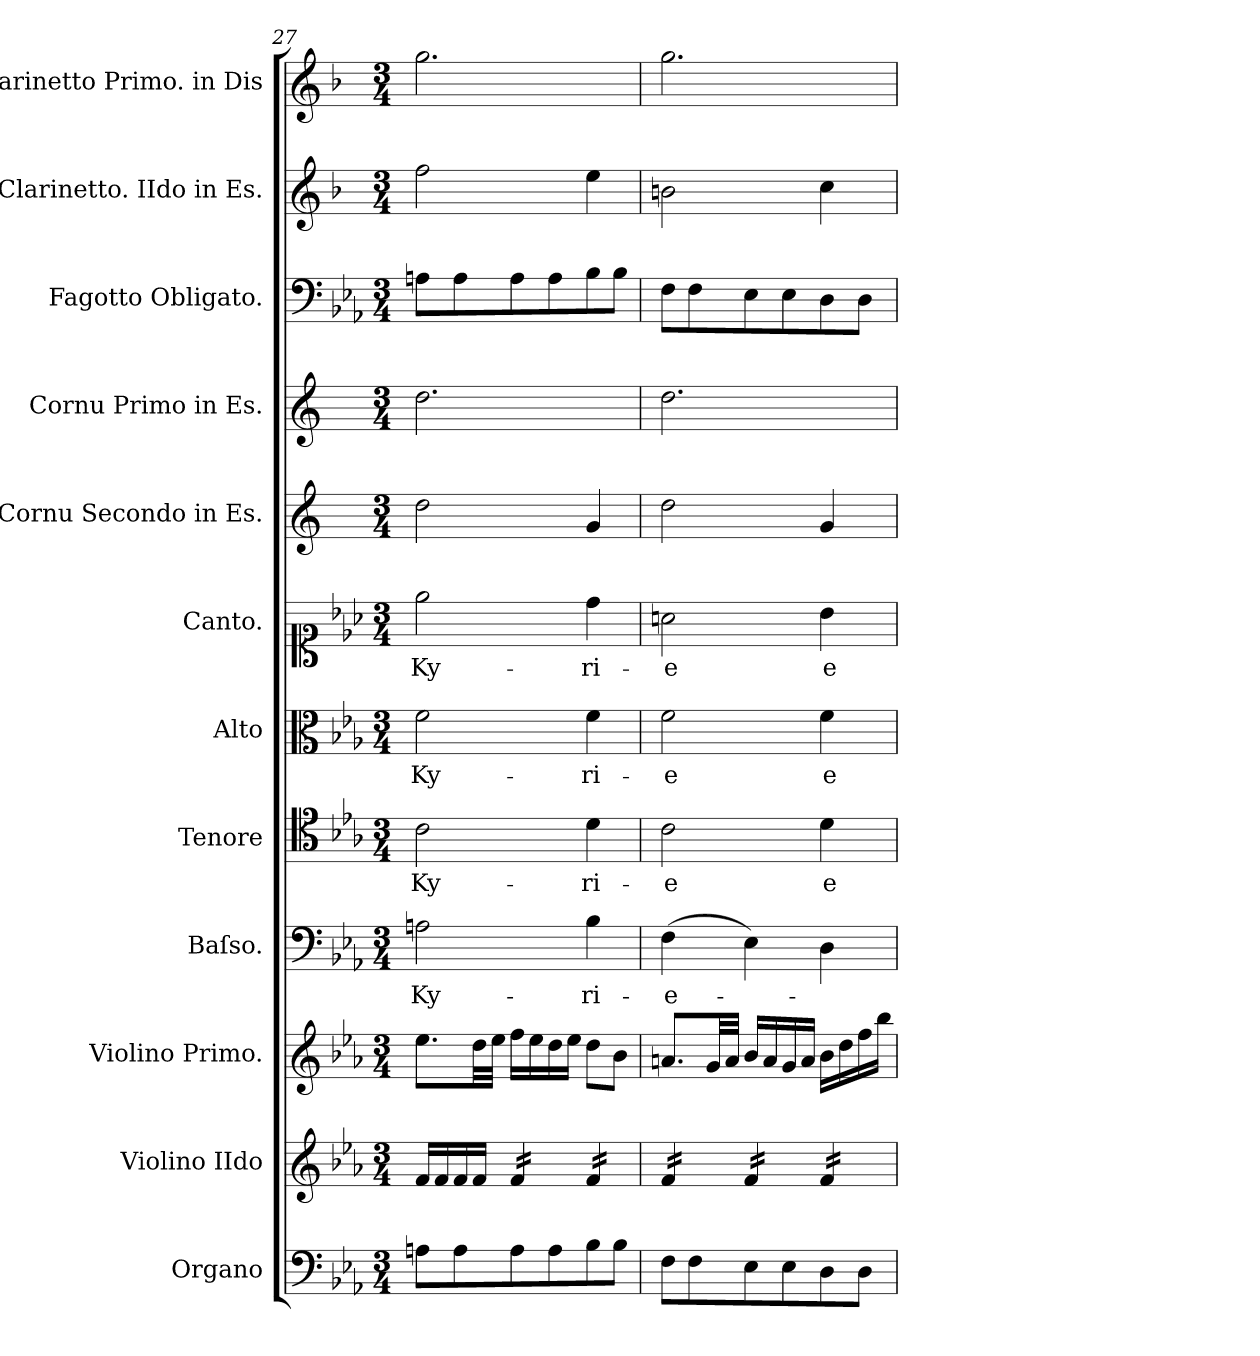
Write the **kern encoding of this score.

**kern	**kern	**kern	**kern	**text	**kern	**text	**kern	**text	**kern	**text	**kern	**kern	**kern	**kern	**kern
*part12	*part11	*part10	*part9	*part9	*part8	*part8	*part7	*part7	*part6	*part6	*part5	*part4	*part3	*part2	*part1
*staff12	*staff11	*staff10	*staff9	*staff9	*staff8	*staff8	*staff7	*staff7	*staff6	*staff6	*staff5	*staff4	*staff3	*staff2	*staff1
*I"Organo	*I"Violino IIdo	*I"Violino Primo.	*I"Baſso.	*	*I"Tenore	*	*I"Alto	*	*I"Canto.	*	*I"Cornu Secondo in Es.	*I"Cornu Primo in Es.	*I"Fagotto Obligato.	*I"Clarinetto. IIdo in Es.	*I"Clarinetto Primo. in Dis
*I'org	*I'vl II	*I'vl I	*I'B	*	*I'T	*	*I'A	*	*	*	*I'cor 2 in E♭	*I'cor 1 in E♭	*I'fag	*I'cl 2 in E♭	*I'cl 2 in E♭
*clefF4	*clefG2	*clefG2	*clefF4	*	*clefC4	*	*clefC3	*	*clefC1	*	*clefG2	*clefG2	*clefF4	*clefG2	*clefG2
*	*	*	*	*	*	*	*	*	*	*	*ITrd5c9	*ITrd5c9	*	*ITrd1c2	*ITrd1c2
*k[b-e-a-]	*k[b-e-a-]	*k[b-e-a-]	*k[b-e-a-]	*	*k[b-e-a-]	*	*k[b-e-a-]	*	*k[b-e-a-]	*	*k[b-e-a-]	*k[b-e-a-]	*k[b-e-a-]	*k[b-e-a-]	*k[b-e-a-]
*M3/4	*M3/4	*M3/4	*M3/4	*	*M3/4	*	*M3/4	*	*M3/4	*	*M3/4	*M3/4	*M3/4	*M3/4	*M3/4
=27	=27	=27	=27	=27	=27	=27	=27	=27	=27	=27	=27	=27	=27	=27	=27
8An\L	16f/LL	8.ee-\L	2An\	Ky-	2c\	Ky-	2f\	Ky-	2ee-\	Ky-	2f\	2.f\	8An\L	2ee-\	2.ff\
.	16f/	.	.	.	.	.	.	.	.	.	.	.	.	.	.
8A\	16f/	.	.	.	.	.	.	.	.	.	.	.	8A\	.	.
.	16f/JJ	32dd\LL	.	.	.	.	.	.	.	.	.	.	.	.	.
.	.	32ee-\JJJ	.	.	.	.	.	.	.	.	.	.	.	.	.
*	*tremolo	*	*	*	*	*	*	*	*	*	*	*	*	*	*
8A\	16f/LL	16ff\LL	.	.	.	.	.	.	.	.	.	.	8A\	.	.
.	16f/	16ee-\	.	.	.	.	.	.	.	.	.	.	.	.	.
8A\	16f/	16dd\	.	.	.	.	.	.	.	.	.	.	8A\	.	.
.	16f/JJ	16ee-\JJ	.	.	.	.	.	.	.	.	.	.	.	.	.
8B-\	16f/LL	8dd\L	4B-\	-ri-	4d\	-ri-	4f\	-ri-	4dd\	-ri-	4B-/	.	8B-\	4dd\	.
.	16f/	.	.	.	.	.	.	.	.	.	.	.	.	.	.
8B-\J	16f/	8b-\J	.	.	.	.	.	.	.	.	.	.	8B-\J	.	.
.	16f/JJ	.	.	.	.	.	.	.	.	.	.	.	.	.	.
=28	=28	=28	=28	=28	=28	=28	=28	=28	=28	=28	=28	=28	=28	=28	=28
8F\L	16f/LL	8.an/L	(4F\	-e-	2c\	-e	2f\	-e	2an\	-e	2f\	2.f\	8F\L	2an\	2.ff\
.	16f/	.	.	.	.	.	.	.	.	.	.	.	.	.	.
8F\	16f/	.	.	.	.	.	.	.	.	.	.	.	8F\	.	.
.	16f/JJ	32g/LL	.	.	.	.	.	.	.	.	.	.	.	.	.
.	.	32a/JJJ	.	.	.	.	.	.	.	.	.	.	.	.	.
8E-\	16f/LL	16b-/LL	4E-\)	.	.	.	.	.	.	.	.	.	8E-\	.	.
.	16f/	16a/	.	.	.	.	.	.	.	.	.	.	.	.	.
8E-\	16f/	16g/	.	.	.	.	.	.	.	.	.	.	8E-\	.	.
.	16f/JJ	16a/JJ	.	.	.	.	.	.	.	.	.	.	.	.	.
8D\	16f/LL	16b-\LL	4D\	.	4d\	e-	4f\	e-	4b-\	e-	4B-/	.	8D\	4b-\	.
.	16f/	16dd\	.	.	.	.	.	.	.	.	.	.	.	.	.
8D\J	16f/	16ff\	.	.	.	.	.	.	.	.	.	.	8D\J	.	.
.	16f/JJ	16bb-\JJ	.	.	.	.	.	.	.	.	.	.	.	.	.
*	*Xtremolo	*	*	*	*	*	*	*	*	*	*	*	*	*	*
=	=	=	=	=	=	=	=	=	=	=	=	=	=	=	=
*-	*-	*-	*-	*-	*-	*-	*-	*-	*-	*-	*-	*-	*-	*-	*-
